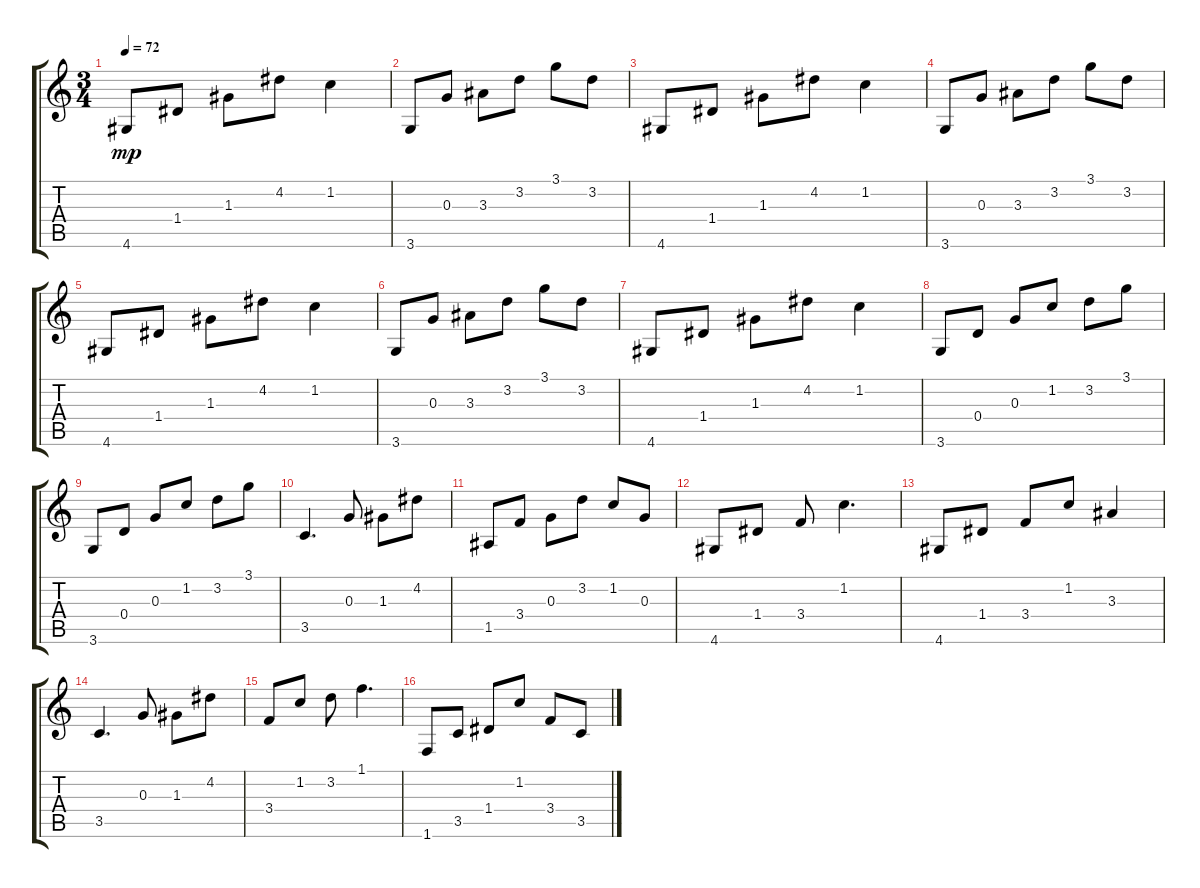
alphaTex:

\track "" {instrument acousticguitarnylon}
\staff {score tabs}
\tuning (E4 B3 G3 D3 A2 E2) {hide}
\ts (3 4)
\tempo 72
\clef g2
\ks c
4.6.8{dy mp} 1.4.8 1.3.8 4.2.8 1.2.4 |
3.6.8 0.3.8 3.3.8 3.2.8 3.1.8 3.2.8 |
4.6.8 1.4.8 1.3.8 4.2.8 1.2.4 |
3.6.8 0.3.8 3.3.8 3.2.8 3.1.8 3.2.8 |
4.6.8 1.4.8 1.3.8 4.2.8 1.2.4 |
3.6.8 0.3.8 3.3.8 3.2.8 3.1.8 3.2.8 |
4.6.8 1.4.8 1.3.8 4.2.8 1.2.4 |
3.6.8 0.4.8 0.3.8 1.2.8 3.2.8 3.1.8 |
3.6.8 0.4.8 0.3.8 1.2.8 3.2.8 3.1.8 |
3.5.4{d} 0.3.8 1.3.8 4.2.8 |
1.5.8 3.4.8 0.3.8 3.2.8 1.2.8 0.3.8 |
4.6.8 1.4.8 3.4.8 1.2.4{d} |
4.6.8 1.4.8 3.4.8 1.2.8 3.3.4 |
3.5.4{d} 0.3.8 1.3.8 4.2.8 |
3.4.8 1.2.8 3.2.8 1.1.4{d} |
1.6.8 3.5.8 1.4.8 1.2.8 3.4.8 3.5.8
